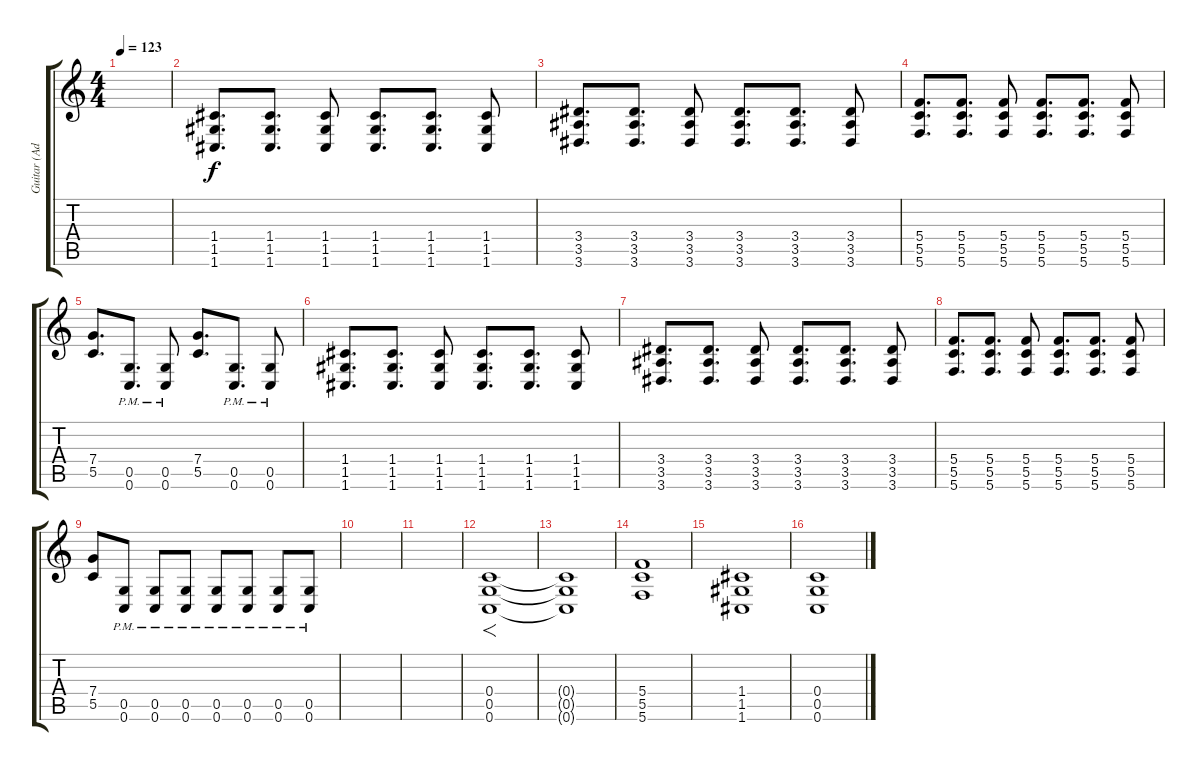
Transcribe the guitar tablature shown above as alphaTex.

\track ("Guitar (Adam Double)" "Guitar (Ad") {instrument overdrivenguitar}
\staff {score tabs}
\tuning (D4 A3 F3 C3 G2 C2) {hide}
\ts (4 4)
\tempo 123
\clef g2
\ks c
|
(1.4 1.5 1.6).8{d} (1.4 1.5 1.6).8{d} (1.4 1.5 1.6).8 (1.4 1.5 1.6).8{d} (1.4 1.5 1.6).8{d} (1.4 1.5 1.6).8 |
(3.4 3.5 3.6).8{d} (3.4 3.5 3.6).8{d} (3.4 3.5 3.6).8 (3.4 3.5 3.6).8{d} (3.4 3.5 3.6).8{d} (3.4 3.5 3.6).8 |
(5.4 5.5 5.6).8{d} (5.4 5.5 5.6).8{d} (5.4 5.5 5.6).8 (5.4 5.5 5.6).8{d} (5.4 5.5 5.6).8{d} (5.4 5.5 5.6).8 |
(7.4 5.5).8{d} (0.5{pm} 0.6{pm}).8{d} (0.5{pm} 0.6{pm}).8 (7.4 5.5).8{d} (0.5{pm} 0.6{pm}).8{d} (0.5{pm} 0.6{pm}).8 |
(1.4 1.5 1.6).8{d} (1.4 1.5 1.6).8{d} (1.4 1.5 1.6).8 (1.4 1.5 1.6).8{d} (1.4 1.5 1.6).8{d} (1.4 1.5 1.6).8 |
(3.4 3.5 3.6).8{d} (3.4 3.5 3.6).8{d} (3.4 3.5 3.6).8 (3.4 3.5 3.6).8{d} (3.4 3.5 3.6).8{d} (3.4 3.5 3.6).8 |
(5.4 5.5 5.6).8{d} (5.4 5.5 5.6).8{d} (5.4 5.5 5.6).8 (5.4 5.5 5.6).8{d} (5.4 5.5 5.6).8{d} (5.4 5.5 5.6).8 |
(7.4 5.5).8 (0.5{pm} 0.6{pm}).8 (0.5{pm} 0.6{pm}).8 (0.5{pm} 0.6{pm}).8 (0.5{pm} 0.6{pm}).8 (0.5{pm} 0.6{pm}).8 (0.5{pm} 0.6{pm}).8 (0.5{pm} 0.6{pm}).8 |
|
|
(0.4 0.5 0.6).1{f} |
(0.4{t} 0.5{t} 0.6{t}).1 |
(5.4 5.5 5.6).1 |
(1.4 1.5 1.6).1 |
(0.4 0.5 0.6).1
